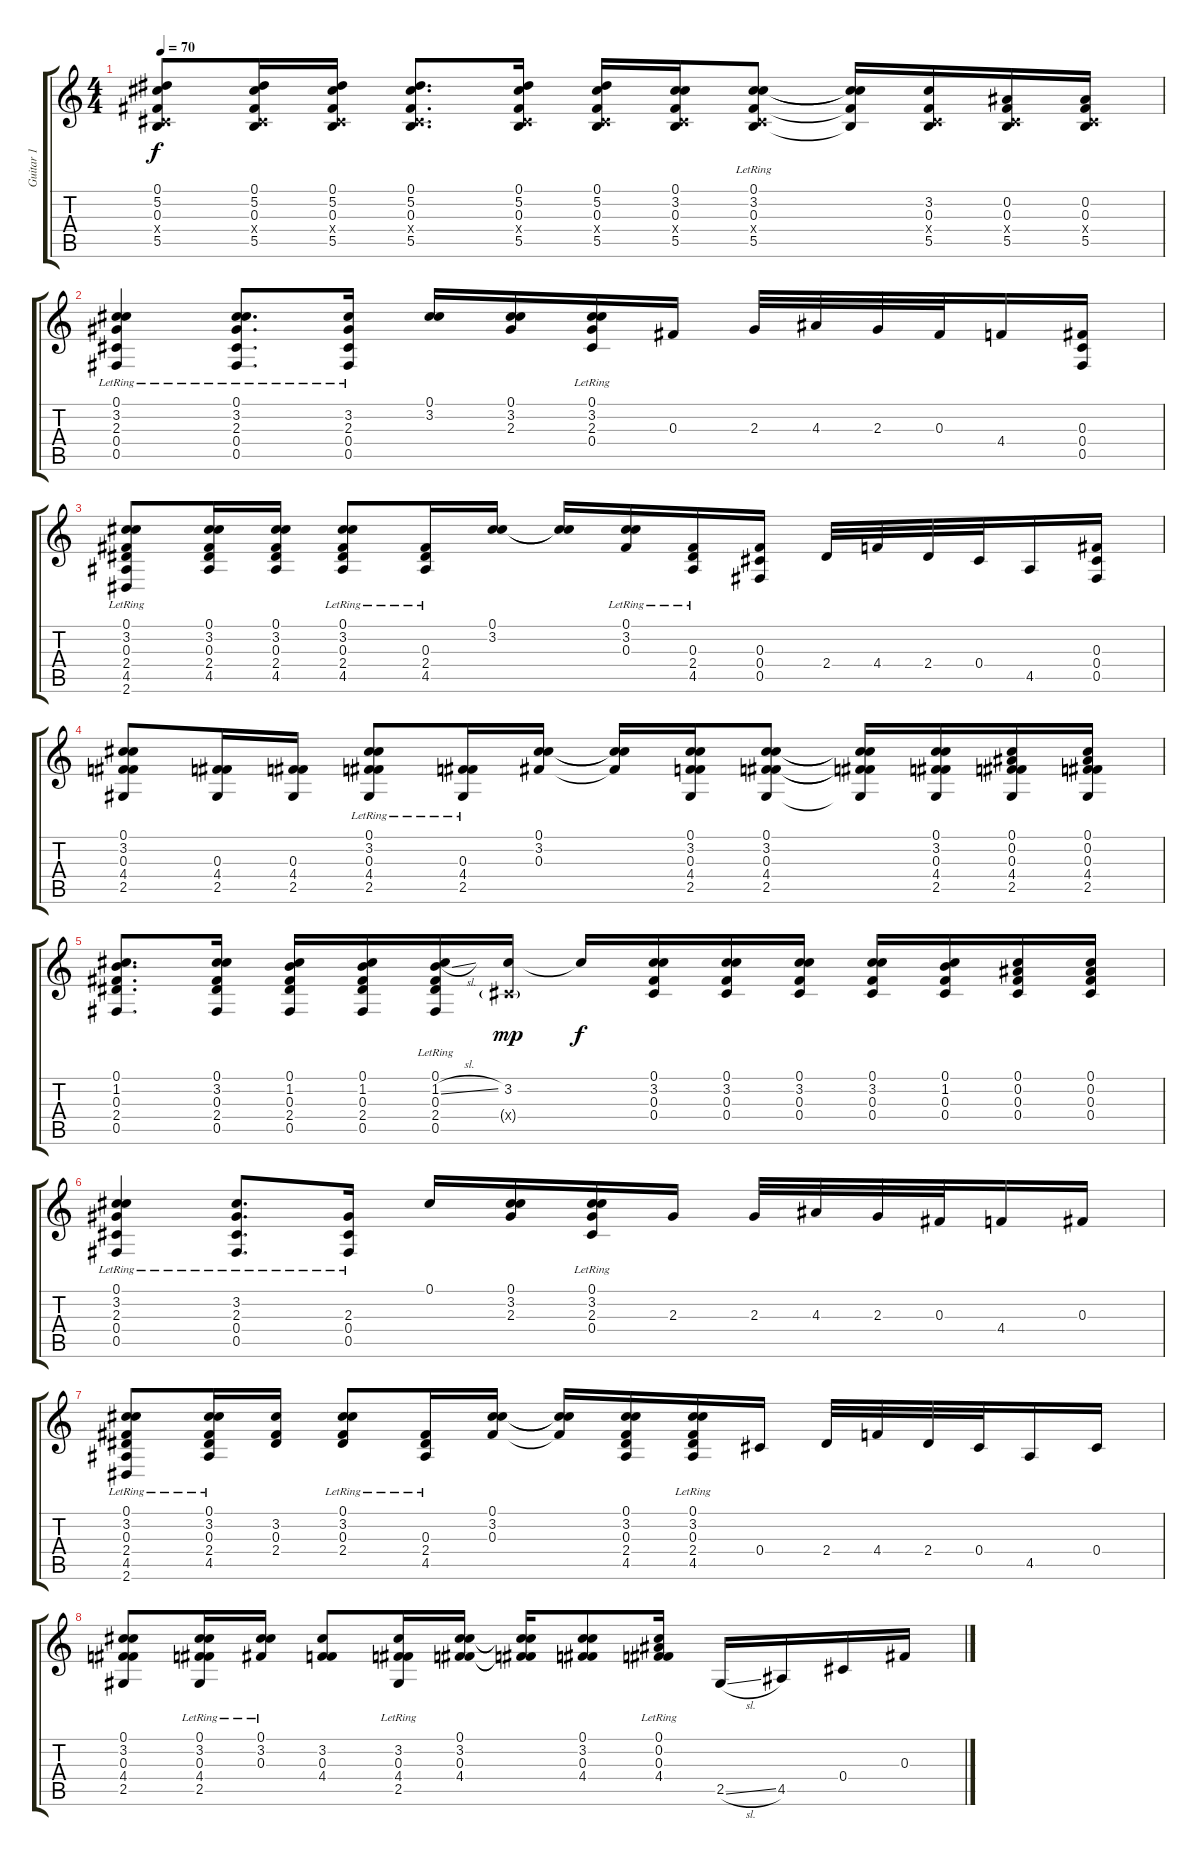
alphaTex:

\track ("Guitar 1" "Guitar 1") {instrument acousticguitarnylon}
\staff {score tabs}
\tuning (Db4 Bb3 Gb3 Db3 Gb2 Db2) {hide}
\ts (4 4)
\tempo 70
\clef g2
\ks c
(0.1 5.2 0.3 0.4{x} 5.5).8{dy f} (0.1 5.2 0.3 0.4{x} 5.5).16 (0.1 5.2 0.3 0.4{x} 5.5).16 (0.1 5.2 0.3 0.4{x} 5.5).8{d} (0.1 5.2 0.3 0.4{x} 5.5).16 (0.1 5.2 0.3 0.4{x} 5.5).16 (0.1 3.2 0.3 0.4{x} 5.5).16 (0.1{lr} 3.2 0.3 0.4{x} 5.5).8 (0.1{t} 3.2{t} 0.3{t} 5.5{t}).16 (3.2 0.3 0.4{x} 5.5).16 (0.2 0.3 0.4{x} 5.5).16 (0.2 0.3 0.4{x} 5.5).16 |
(0.1{lr} 3.2 2.3 0.4 0.5{lr}).4 (0.1{lr} 3.2{lr} 2.3 0.4 0.5).8{d} (3.2 2.3{lr} 0.4{lr} 0.5{lr}).16 (0.1 3.2).16 (0.1 3.2 2.3).16 (0.1 3.2 2.3 0.4{lr}).16 0.3.16 2.3.32 4.3.32 2.3.32 0.3.32 4.4.16 (0.3 0.4 0.5).16 |
(0.1 3.2 0.3 2.4 4.5 2.6{lr}).8 (0.1 3.2 0.3 2.4 4.5).16 (0.1 3.2 0.3 2.4 4.5).16 (0.1{lr} 3.2{lr} 0.3 2.4 4.5).8 (0.3{lr} 2.4{lr} 4.5{lr}).16 (0.1 3.2).16 (0.1{t} 3.2{t}).16 (0.1{lr} 3.2{lr} 0.3).16 (0.3{lr} 2.4 4.5{lr}).16 (0.3 0.4 0.5).16 2.4.32 4.4.32 2.4.32 0.4.32 4.5.16 (0.3 0.4 0.5).16 |
(0.1 3.2 0.3 4.4 2.5).8 (0.3 4.4 2.5).16 (0.3 4.4 2.5).16 (0.1{lr} 3.2{lr} 0.3 4.4 2.5).8 (0.3 4.4{lr} 2.5{lr}).16 (0.1 3.2 0.3).16 (0.1{t} 3.2{t} 0.3{t}).16 (0.1 3.2 0.3 4.4 2.5).16 (0.1 3.2 0.3 4.4 2.5).8 (0.1{t} 3.2{t} 0.3{t} 4.4{t} 2.5{t}).16 (0.1 3.2 0.3 4.4 2.5).16 (0.1 0.2 0.3 4.4 2.5).16 (0.1 0.2 0.3 4.4 2.5).16 |
(0.1 1.2 0.3 2.4 0.5).8{d} (0.1 3.2 0.3 2.4 0.5).16 (0.1 1.2 0.3 2.4 0.5).16 (0.1 1.2 0.3 2.4 0.5).16 (0.1{lr} 1.2{sl} 0.3{lr} 2.4 0.5{lr}).16 (3.2 0.4{g x}).16{dy mp} 3.2{t}.16{dy f} (0.1 3.2 0.3 0.4).16 (0.1 3.2 0.3 0.4).16 (0.1 3.2 0.3 0.4).16 (0.1 3.2 0.3 0.4).16 (0.1 1.2 0.3 0.4).16 (0.1 0.2 0.3 0.4).16 (0.1 0.2 0.3 0.4).16 |
(0.1{lr} 3.2 2.3 0.4 0.5{lr}).4 (3.2{lr} 2.3 0.4 0.5).8{d} (2.3{lr} 0.4{lr} 0.5{lr}).16 0.1.16 (0.1 3.2 2.3).16 (0.1 3.2 2.3 0.4{lr}).16 2.3.16 2.3.32 4.3.32 2.3.32 0.3.32 4.4.16 0.3.16 |
(0.1 3.2 0.3 2.4 4.5 2.6{lr}).8 (0.1{lr} 3.2 0.3 2.4 4.5{lr}).16 (3.2 0.3 2.4).16 (0.1{lr} 3.2{lr} 0.3 2.4).8 (0.3 2.4{lr} 4.5{lr}).16 (0.1 3.2 0.3).16 (0.1{t} 3.2{t} 0.3{t}).16 (0.1 3.2 0.3 2.4 4.5).16 (0.1{lr} 3.2{lr} 0.3{lr} 2.4 4.5).16 0.4.16 2.4.32 4.4.32 2.4.32 0.4.32 4.5.16 0.4.16 |
(0.1 3.2 0.3 4.4 2.5).8 (0.1 3.2 0.3 4.4{lr} 2.5{lr}).16 (0.1{lr} 3.2 0.3).16 (3.2 0.3 4.4).8 (3.2 0.3 4.4 2.5{lr}).16 (0.1 3.2 0.3 4.4).16 (0.1{t} 3.2{t} 0.3{t} 4.4{t}).16 (0.1 3.2 0.3 4.4).8 (0.1{lr} 0.2{lr} 0.3{lr} 4.4{lr}).16 2.5{sl}.16 4.5.16 0.4.16 0.3.16
